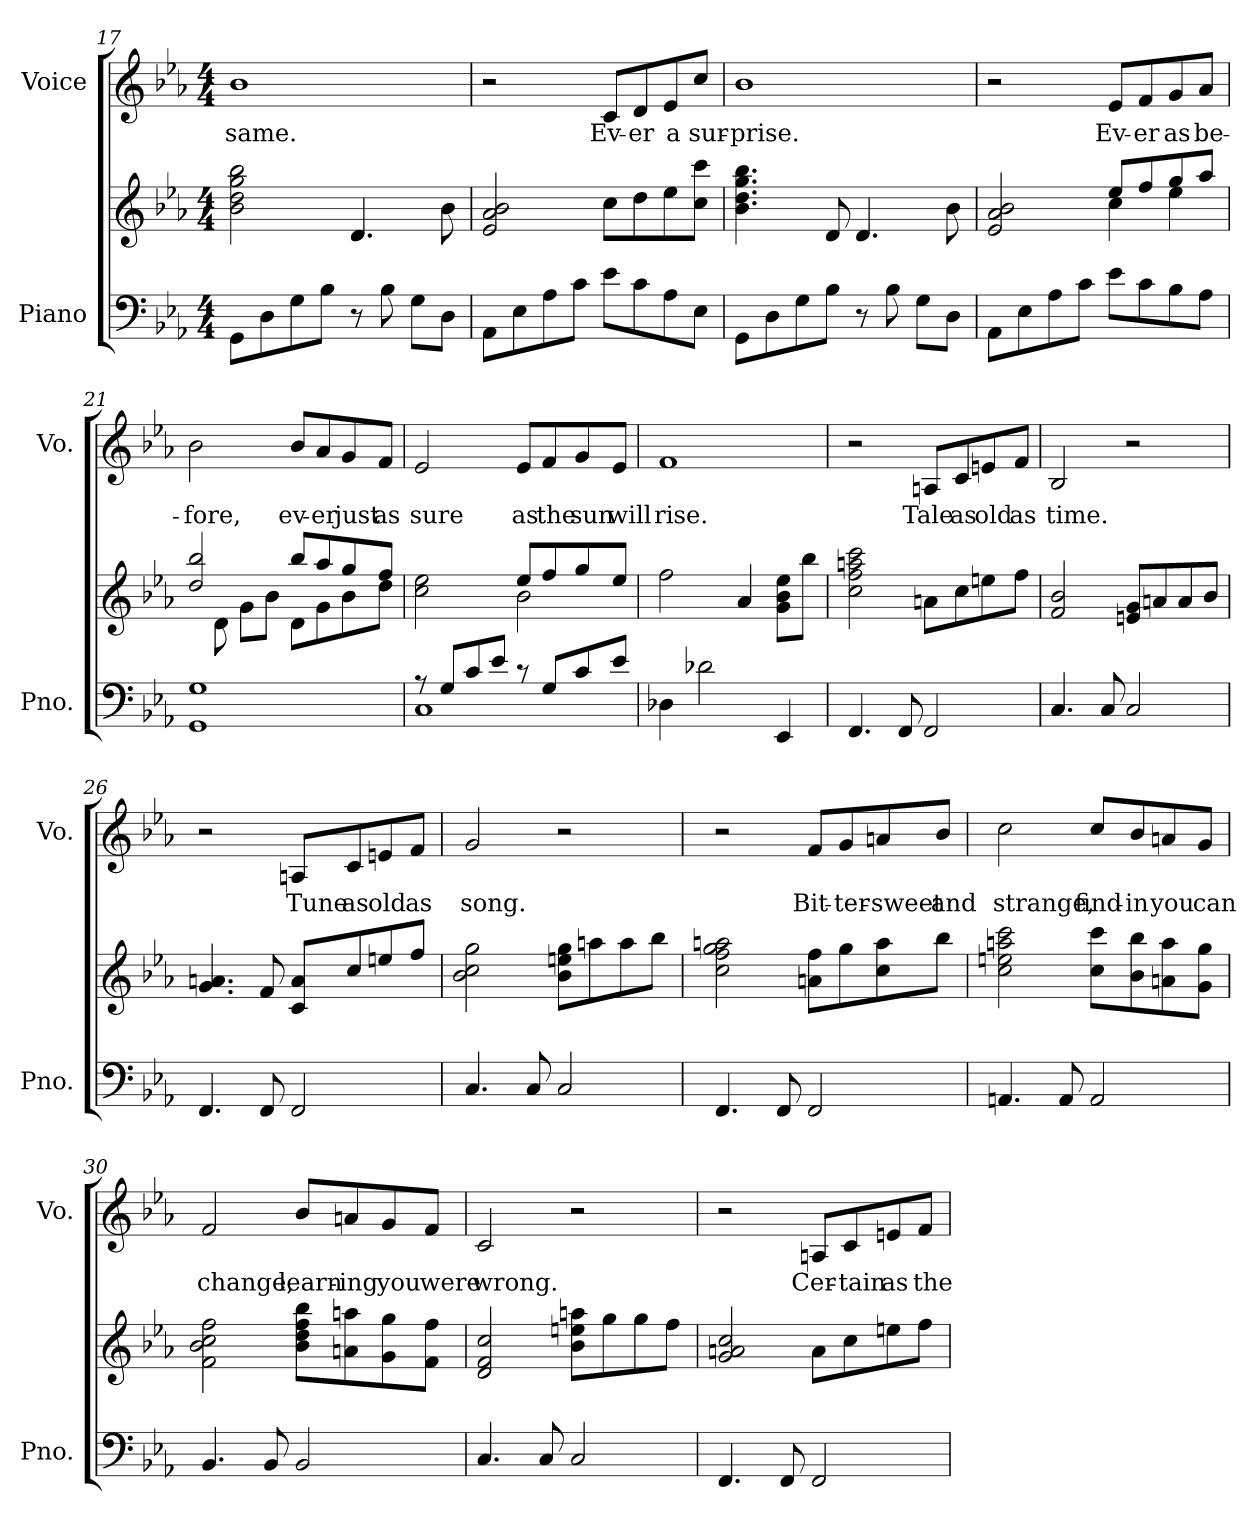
**kern	**kern	**kern	**text
*part2	*part2	*part1	*part1
*staff3	*staff2	*staff1	*staff1
*I"Piano	*	*I"Voice	*
*I'Pno.	*	*I'Vo.	*
*clefF4	*clefG2	*clefG2	*
*k[b-e-a-]	*k[b-e-a-]	*k[b-e-a-]	*
*M4/4	*M4/4	*M4/4	*
=17	=17	=17	=17
!	!	!	!LO:LY:b
8GG\L	2b-\ 2dd\ 2gg\ 2bb-\	1b-	same.
8D\	.	.	.
8G\	.	.	.
8B-\J	.	.	.
8r	4.d/	.	.
8B-\	.	.	.
8G\L	.	.	.
8D\J	8b-\	.	.
!!LO:LB:g=z
=18	=18	=18	=18
8AA-\L	2e-/ 2a-/ 2b-/	2r	.
8E-\	.	.	.
8A-\	.	.	.
8c\J	.	.	.
!	!	!	!LO:LY:b
8e-\L	8cc\L	8c/L	Ev-
!	!	!	!LO:LY:b
8c\	8dd\	8d/	-er
!	!	!	!LO:LY:b
8A-\	8ee-\	8e-/	a
!	!	!	!LO:LY:b
8E-\J	8cc\ 8ccc\J	8cc/J	sur-
=19	=19	=19	=19
!	!	!	!LO:LY:b
8GG\L	4.b-\ 4.dd\ 4.gg\ 4.bb-\	1b-	-prise.
8D\	.	.	.
8G\	.	.	.
8B-\J	8d/	.	.
8r	4.d/	.	.
8B-\	.	.	.
8G\L	.	.	.
8D\J	8b-\	.	.
=20	=20	=20	=20
*	*^	*	*
8AA-\L	2e-/ 2a-/ 2b-/	2ryy	2r	.
8E-\	.	.	.	.
8A-\	.	.	.	.
8c\J	.	.	.	.
!	!	!	!	!LO:LY:b
8e-\L	8ee-/L	4cc\	8e-/L	Ev-
!	!	!	!	!LO:LY:b
8c\	8ff/	.	8f/	-er
!	!	!	!	!LO:LY:b
8B-\	8gg/	4ee-\	8g/	as
!	!	!	!	!LO:LY:b
8A-\J	8aa-/J	.	8a-/J	be-
=21	=21	=21	=21	=21
!	!	!	!	!LO:LY:b
1GG 1G	2dd/ 2bb-/	8ryy	2b-\	-fore,
.	.	8d\	.	.
.	.	8g\L	.	.
.	.	8b-\J	.	.
!	!	!	!	!LO:LY:b
.	8bb-/L	8d\L	8b-/L	ev-
!	!	!	!	!LO:LY:b
.	8aa-/	8g\	8a-/	-er
!	!	!	!	!LO:LY:b
.	8gg/	8b-\	8g/	just
!	!	!	!	!LO:LY:b
.	8ff/J	8dd\J	8f/J	as
!!LO:LB:g=z
=22	=22	=22	=22	=22
*^	*	*	*	*
!	!	!	!	!	!LO:LY:b
8r	1C	2cc\ 2ee-\	2ryy	2e-/	sure
8G/L	.	.	.	.	.
8c/	.	.	.	.	.
8e-/J	.	.	.	.	.
!	!	!	!	!	!LO:LY:b
8r	.	8ee-/L	2b-\	8e-/L	as
!	!	!	!	!	!LO:LY:b
8G/L	.	8ff/	.	8f/	the
!	!	!	!	!	!LO:LY:b
8c/	.	8gg/	.	8g/	sun
!	!	!	!	!	!LO:LY:b
8e-/J	.	8ee-/J	.	8e-/J	will
*v	*v	*	*	*	*
*	*v	*v	*	*
!!LO:LB:g=z
=23	=23	=23	=23
!	!	!	!LO:LY:b
4D-X\	2ff\	1f	rise.
2d-X\	.	.	.
.	4a-/	.	.
4EE-/	8g\ 8b-\ 8ee-\L	.	.
.	8bb-\J	.	.
=24	=24	=24	=24
4.FF/	2cc\ 2ff\ 2aan\ 2ccc\	2r	.
8FF/	.	.	.
!	!	!	!LO:LY:b
2FF/	8an\L	8An/L	Tale
!	!	!	!LO:LY:b
.	8cc\	8c/	as
!	!	!	!LO:LY:b
.	8een\	8en/	old
!	!	!	!LO:LY:b
.	8ff\J	8f/J	as
=25	=25	=25	=25
!	!	!	!LO:LY:b
4.C/	2f/ 2b-/	2B-/	time.
8C/	.	.	.
2C/	8en/ 8g/L	2r	.
.	8an/	.	.
.	8a/	.	.
.	8b-/J	.	.
=26	=26	=26	=26
4.FF/	4.g/ 4.an/	2r	.
8FF/	8f/	.	.
!	!	!	!LO:LY:b
2FF/	8c/ 8a/L	8An/L	Tune
!	!	!	!LO:LY:b
.	8cc/	8c/	as
!	!	!	!LO:LY:b
.	8een/	8en/	old
!	!	!	!LO:LY:b
.	8ff/J	8f/J	as
!!LO:PB:g=z
=27	=27	=27	=27
!	!	!	!LO:LY:b
4.C/	2b-\ 2cc\ 2gg\	2g/	song.
8C/	.	.	.
2C/	8b-\ 8een\ 8gg\L	2r	.
.	8aan\	.	.
.	8aa\	.	.
.	8bb-\J	.	.
!!LO:PB:g=z
=28	=28	=28	=28
4.FF/	2cc\ 2ff\ 2gg\ 2aan\	2r	.
8FF/	.	.	.
!	!	!	!LO:LY:b
2FF/	8an\ 8ff\L	8f/L	Bit-
!	!	!	!LO:LY:b
.	8gg\	8g/	-ter-
!	!	!	!LO:LY:b
.	8cc\ 8aa\	8an/	-sweet
!	!	!	!LO:LY:b
.	8bb-\J	8b-/J	and
=29	=29	=29	=29
!	!	!	!LO:LY:b
4.AAn/	2cc\ 2een\ 2aan\ 2ccc\	2cc\	strange,
8AA/	.	.	.
!	!	!	!LO:LY:b
2AA/	8cc\ 8ccc\L	8cc/L	find-
!	!	!	!LO:LY:b
.	8b-\ 8bb-\	8b-/	-in
!	!	!	!LO:LY:b
.	8an\ 8aa\	8an/	you
!	!	!	!LO:LY:b
.	8g\ 8gg\J	8g/J	can
=30	=30	=30	=30
!	!	!	!LO:LY:b
4.BB-/	2f\ 2b-\ 2cc\ 2ff\	2f/	change,
8BB-/	.	.	.
!	!	!	!LO:LY:b
2BB-/	8b-\ 8dd\ 8ff\ 8bb-\L	8b-/L	learn-
!	!	!	!LO:LY:b
.	8an\ 8aan\	8an/	-ing
!	!	!	!LO:LY:b
.	8g\ 8gg\	8g/	you
!	!	!	!LO:LY:b
.	8f\ 8ff\J	8f/J	were
=31	=31	=31	=31
!	!	!	!LO:LY:b
4.C/	2d/ 2f/ 2cc/	2c/	wrong.
8C/	.	.	.
2C/	8b-\ 8een\ 8aan\L	2r	.
.	8gg\	.	.
.	8gg\	.	.
.	8ff\J	.	.
!!LO:LB:g=z
=32	=32	=32	=32
4.FF/	2g/ 2an/ 2cc/	2r	.
8FF/	.	.	.
!	!	!	!LO:LY:b
2FF/	8a\L	8An/L	Cer-
!	!	!	!LO:LY:b
.	8cc\	8c/	-tain
!	!	!	!LO:LY:b
.	8een\	8en/	as
!	!	!	!LO:LY:b
.	8ff\J	8f/J	the
=	=	=	=
*-	*-	*-	*-
